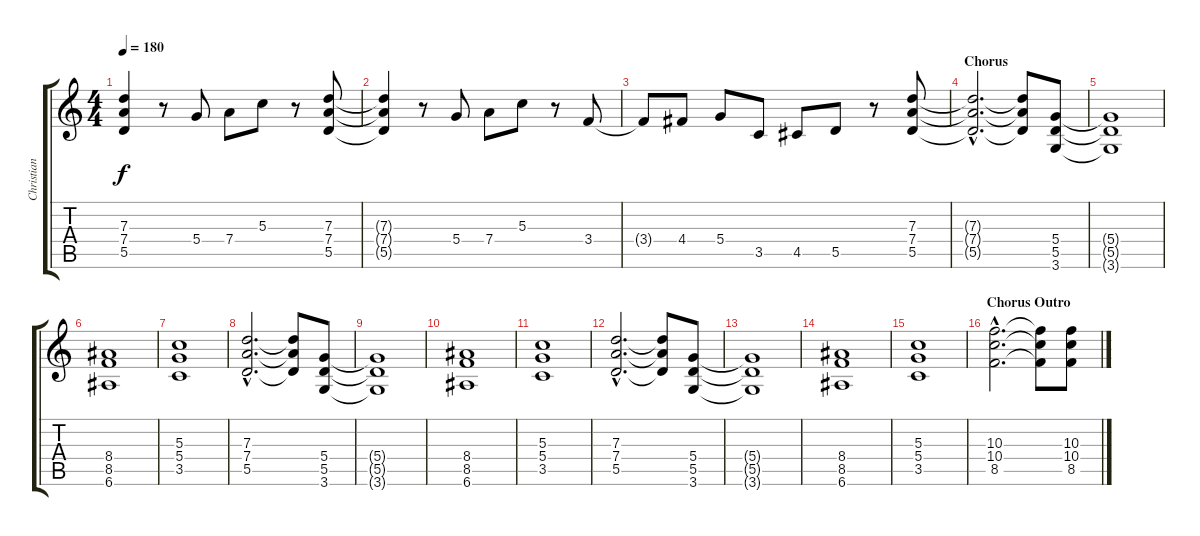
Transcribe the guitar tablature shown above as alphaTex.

\track ("Christian Livingstone" "Christian ") {instrument overdrivenguitar}
\staff {score tabs}
\tuning (E4 B3 G3 D3 A2 E2) {hide}
\ts (4 4)
\tempo 180
\clef g2
\ks c
(7.3{t} 7.4{t} 5.5{t}).4{dy f} r.8 5.4.8 7.4.8 5.3.8 r.8 (7.3 7.4 5.5).8 |
(7.3{t} 7.4{t} 5.5{t}).4 r.8 5.4.8 7.4.8 5.3.8 r.8 3.4.8 |
3.4{t}.8 4.4.8 5.4.8 3.5.8 4.5.8 5.5.8 r.8 (7.3 7.4 5.5).8 |
\section ("" "Chorus")
(7.3{hac t} 7.4{hac t} 5.5{hac t}).2{d} (7.3{t} 7.4{t} 5.5{t}).8 (5.4 5.5 3.6).8 |
(5.4{t} 5.5{t} 3.6{t}).1 |
(8.4 8.5 6.6).1 |
(5.3 5.4 3.5).1 |
(7.3{hac} 7.4{hac} 5.5{hac}).2{d} (7.3{t} 7.4{t} 5.5{t}).8 (5.4 5.5 3.6).8 |
(5.4{t} 5.5{t} 3.6{t}).1 |
(8.4 8.5 6.6).1 |
(5.3 5.4 3.5).1 |
(7.3{hac} 7.4{hac} 5.5{hac}).2{d} (7.3{t} 7.4{t} 5.5{t}).8 (5.4 5.5 3.6).8 |
(5.4{t} 5.5{t} 3.6{t}).1 |
(8.4 8.5 6.6).1 |
(5.3 5.4 3.5).1 |
\section ("" "Chorus Outro")
(10.3{hac} 10.4{hac} 8.5{hac}).2{d} (10.3{t} 10.4{t} 8.5{t}).8 (10.3 10.4 8.5).8
